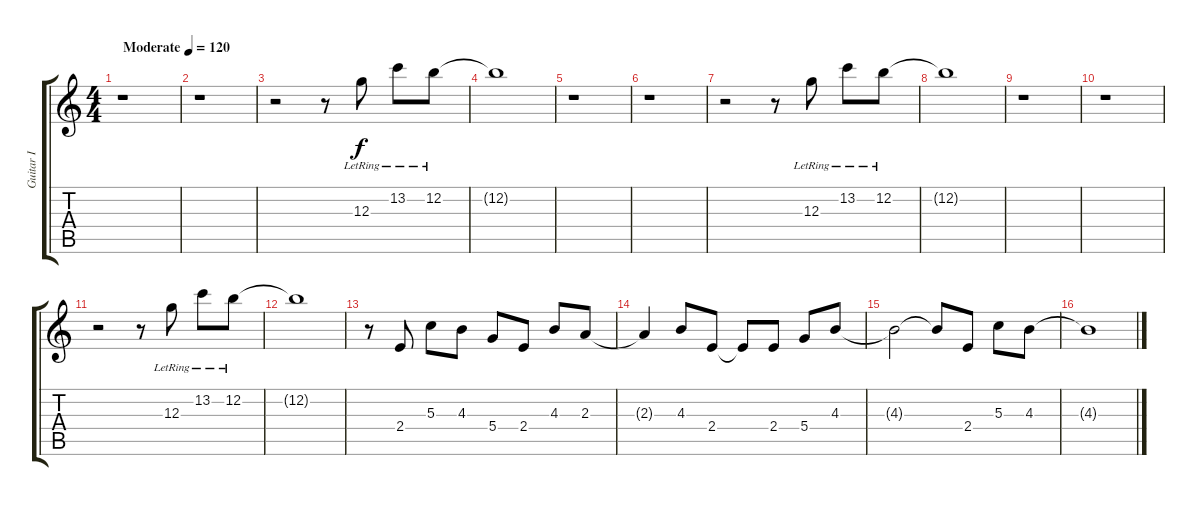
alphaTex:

\track ("Guitar I" "Guitar I") {instrument overdrivenguitar}
\staff {score tabs}
\tuning (E4 B3 G3 D3 A2 E2) {hide}
\ts (4 4)
\tempo (120 "Moderate")
\clef g2
\ks c
r.1{dy f instrument overdrivenguitar} |
r.1 |
r.2 r.8 12.3{lr}.8 13.2{lr}.8 12.2{lr}.8 |
12.2{t}.1 |
r.1 |
r.1 |
r.2 r.8 12.3{lr}.8 13.2{lr}.8 12.2{lr}.8 |
12.2{t}.1 |
r.1 |
r.1 |
r.2 r.8 12.3{lr}.8 13.2{lr}.8 12.2{lr}.8 |
12.2{t}.1 |
r.8 2.4.8 5.3.8 4.3.8 5.4.8 2.4.8 4.3.8 2.3.8 |
2.3{t}.4 4.3.8 2.4.8 2.4{t}.8 2.4.8 5.4.8 4.3.8 |
4.3{t}.2 4.3{t}.8 2.4.8 5.3.8 4.3.8 |
4.3{t}.1
